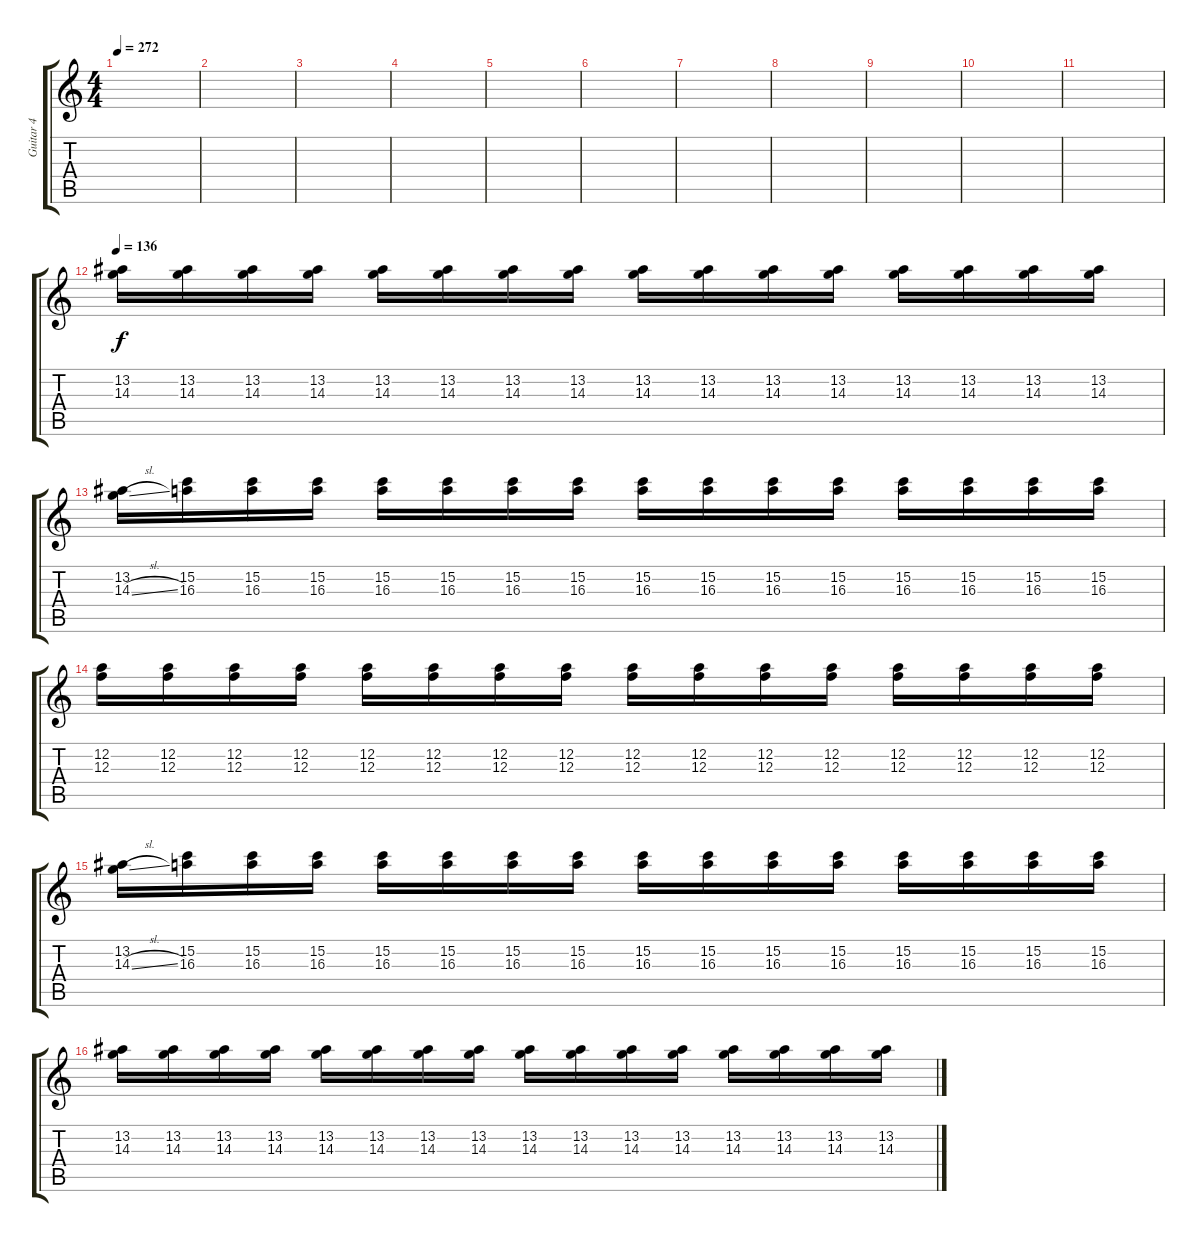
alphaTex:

\track ("Guitar 4" "Guitar 4") {instrument electricguitarclean}
\staff {score tabs}
\tuning (D4 A3 F3 C3 G2 C2) {hide}
\ts (4 4)
\tempo 272
\clef g2
\ks c
|
|
|
|
|
|
|
|
|
|
|
\tempo 136
(13.2 14.3).16{volume 8 balance 6 instrument electricguitarclean} (13.2 14.3).16 (13.2 14.3).16 (13.2 14.3).16 (13.2 14.3).16 (13.2 14.3).16 (13.2 14.3).16 (13.2 14.3).16 (13.2 14.3).16 (13.2 14.3).16 (13.2 14.3).16 (13.2 14.3).16 (13.2 14.3).16 (13.2 14.3).16 (13.2 14.3).16 (13.2 14.3).16 |
(13.2 14.3{sl}).16 (15.2 16.3).16 (15.2 16.3).16 (15.2 16.3).16 (15.2 16.3).16 (15.2 16.3).16 (15.2 16.3).16 (15.2 16.3).16 (15.2 16.3).16 (15.2 16.3).16 (15.2 16.3).16 (15.2 16.3).16 (15.2 16.3).16 (15.2 16.3).16 (15.2 16.3).16 (15.2 16.3).16 |
(12.2 12.3).16 (12.2 12.3).16 (12.2 12.3).16 (12.2 12.3).16 (12.2 12.3).16 (12.2 12.3).16 (12.2 12.3).16 (12.2 12.3).16 (12.2 12.3).16 (12.2 12.3).16 (12.2 12.3).16 (12.2 12.3).16 (12.2 12.3).16 (12.2 12.3).16 (12.2 12.3).16 (12.2 12.3).16 |
(13.2 14.3{sl}).16 (15.2 16.3).16 (15.2 16.3).16 (15.2 16.3).16 (15.2 16.3).16 (15.2 16.3).16 (15.2 16.3).16 (15.2 16.3).16 (15.2 16.3).16 (15.2 16.3).16 (15.2 16.3).16 (15.2 16.3).16 (15.2 16.3).16 (15.2 16.3).16 (15.2 16.3).16 (15.2 16.3).16 |
(13.2 14.3).16{volume 8 balance 6 instrument electricguitarclean} (13.2 14.3).16 (13.2 14.3).16 (13.2 14.3).16 (13.2 14.3).16 (13.2 14.3).16 (13.2 14.3).16 (13.2 14.3).16 (13.2 14.3).16 (13.2 14.3).16 (13.2 14.3).16 (13.2 14.3).16 (13.2 14.3).16 (13.2 14.3).16 (13.2 14.3).16 (13.2 14.3).16
